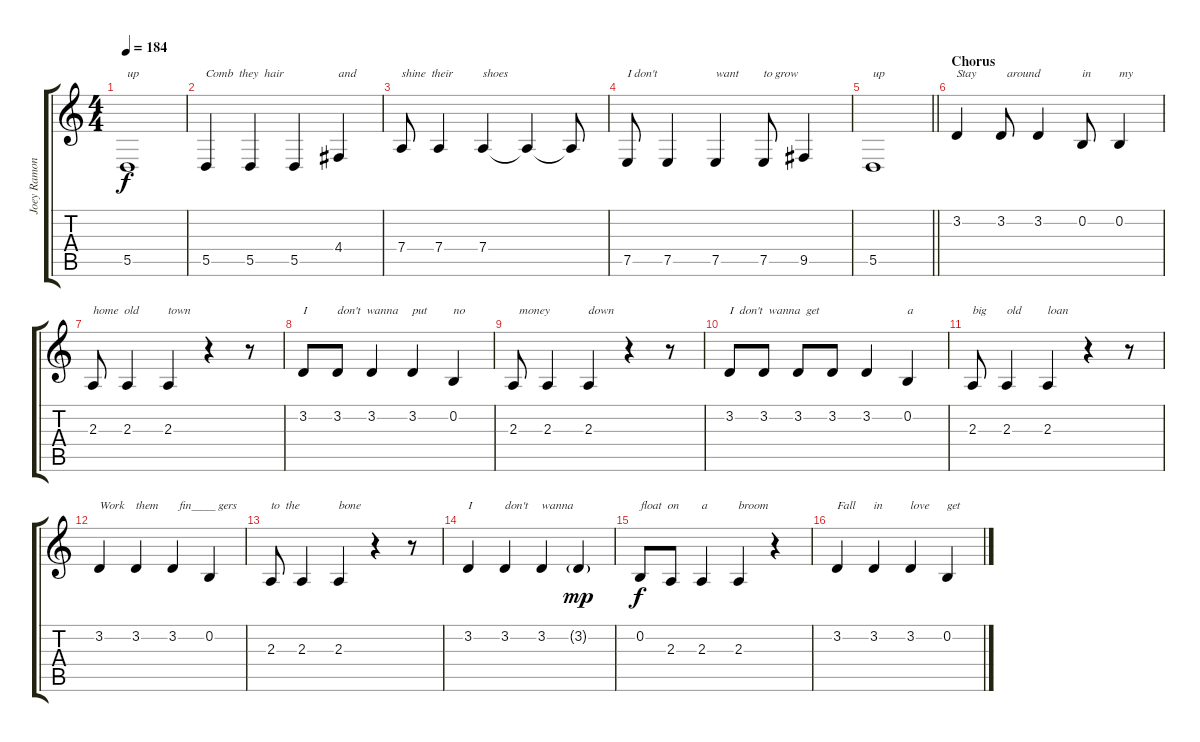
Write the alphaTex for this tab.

\track ("Joey Ramone" "Joey Ramon") {instrument synthbrass1}
\staff {score tabs}
\tuning (E4 B3 G3 D3 A2 E2) {hide}
\ts (4 4)
\tempo 184
\clef g2
\ks c
5.5.1{txt "up" dy f} |
5.5.4{txt "Comb  they  hair"} 5.5.4 5.5.4 4.4.4{txt "and"} |
7.4.8{txt "shine  their"} 7.4.4 7.4.4{txt "shoes"} 7.4{t}.4 7.4{t}.8 |
7.5.8{txt "I don't"} 7.5.4 7.5.4{txt "want"} 7.5.8{txt "to grow"} 9.5.4 |
\barLineRight lightlight
5.5.1{txt "up"} |
\section ("" "Chorus")
3.2.4{txt "Stay"} 3.2.8{txt "  around"} 3.2.4 0.2.8{txt "in"} 0.2.4{txt "my"} |
2.3.8{txt "home  old"} 2.3.4 2.3.4{txt "town"} r.4 r.8 |
3.2.8{txt "I"} 3.2.8{txt "don't  wanna"} 3.2.4 3.2.4{txt "put"} 0.2.4{txt "no"} |
2.3.8{txt "  money"} 2.3.4 2.3.4{txt "down"} r.4 r.8 |
3.2.8{txt "I  don't  wanna  get "} 3.2.8 3.2.8 3.2.8 3.2.4 0.2.4{txt "a"} |
2.3.8{txt "big"} 2.3.4{txt "old"} 2.3.4{txt "loan"} r.4 r.8 |
3.2.4{txt "Work"} 3.2.4{txt "them"} 3.2.4{txt "  fin____ gers"} 0.2.4 |
2.3.8{txt "to  the"} 2.3.4 2.3.4{txt "bone"} r.4 r.8 |
3.2.4{txt "I"} 3.2.4{txt "don't"} 3.2.4{txt "wanna"} 3.2{g}.4{dy mp} |
0.2.8{txt "float  on" dy f} 2.3.8 2.3.4{txt "a"} 2.3.4{txt "broom"} r.4 |
3.2.4{txt "Fall "} 3.2.4{txt "in"} 3.2.4{txt "love"} 0.2.4{txt "get"}
